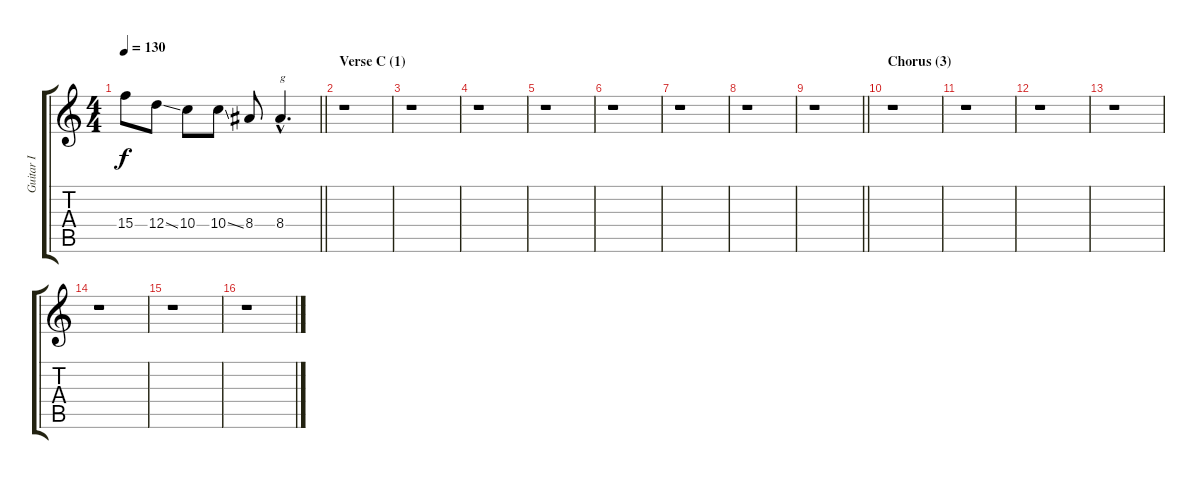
\track ("Guitar I" "Guitar I") {instrument distortionguitar}
\staff {score tabs}
\tuning (E4 B3 G3 D3 A2 E2) {hide}
\ts (4 4)
\tempo 130
\clef g2
\barLineRight lightlight
\ks c
15.4{t}.8{dy f} 12.4{ss}.8 10.4.8 10.4{ss}.8 8.4.8 8.4{hac}.4{d txt "g"} |
\section ("" "Verse C (1)")
r.1{volume 12} |
r.1 |
r.1 |
r.1 |
r.1 |
r.1 |
r.1 |
\barLineRight lightlight
r.1 |
\section ("" "Chorus (3)")
r.1 |
r.1 |
r.1 |
r.1 |
r.1 |
r.1 |
r.1
